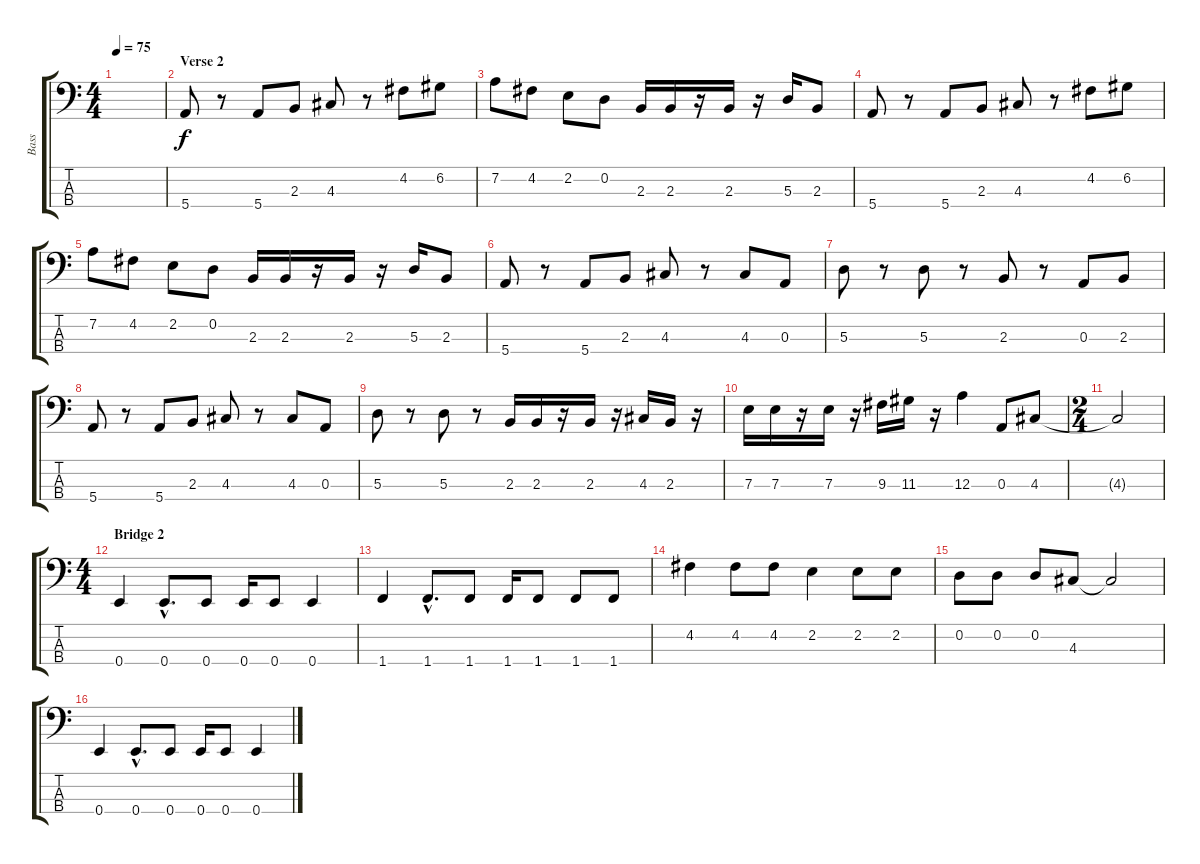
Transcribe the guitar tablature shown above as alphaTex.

\track ("Bass" "Bass") {instrument electricbassfinger}
\staff {score tabs}
\tuning (G2 D2 A1 E1) {hide}
\ts (4 4)
\tempo 75
\clef f4
\ks c
|
\section ("" "Verse 2")
5.4.8 r.8 5.4.8 2.3.8 4.3.8 r.8 4.2.8 6.2.8 |
7.2.8 4.2.8 2.2.8 0.2.8 2.3.16 2.3.16 r.16 2.3.16 r.16 5.3.16 2.3.8 |
5.4.8 r.8 5.4.8 2.3.8 4.3.8 r.8 4.2.8 6.2.8 |
7.2.8 4.2.8 2.2.8 0.2.8 2.3.16 2.3.16 r.16 2.3.16 r.16 5.3.16 2.3.8 |
\section ("" "")
5.4.8 r.8 5.4.8 2.3.8 4.3.8 r.8 4.3.8 0.3.8 |
5.3.8 r.8 5.3.8 r.8 2.3.8 r.8 0.3.8 2.3.8 |
5.4.8 r.8 5.4.8 2.3.8 4.3.8 r.8 4.3.8 0.3.8 |
5.3.8 r.8 5.3.8 r.8 2.3.16 2.3.16 r.16 2.3.16 r.16 4.3.16 2.3.16 r.16 |
7.3.16 7.3.16 r.16 7.3.16 r.16 9.3.16 11.3.16 r.16 12.3.4 0.3.8 4.3.8 |
\ts (2 4)
4.3{t}.2 |
\ts (4 4)
\section ("" "Bridge 2")
0.4.4 0.4{hac}.8{d} 0.4.8 0.4.16 0.4.8 0.4.4 |
1.4.4 1.4{hac}.8{d} 1.4.8 1.4.16 1.4.8 1.4.8 1.4.8 |
4.2.4 4.2.8 4.2.8 2.2.4 2.2.8 2.2.8 |
0.2.8 0.2.8 0.2.8 4.3.8 4.3{t}.2 |
0.4.4 0.4{hac}.8{d} 0.4.8 0.4.16 0.4.8 0.4.4
